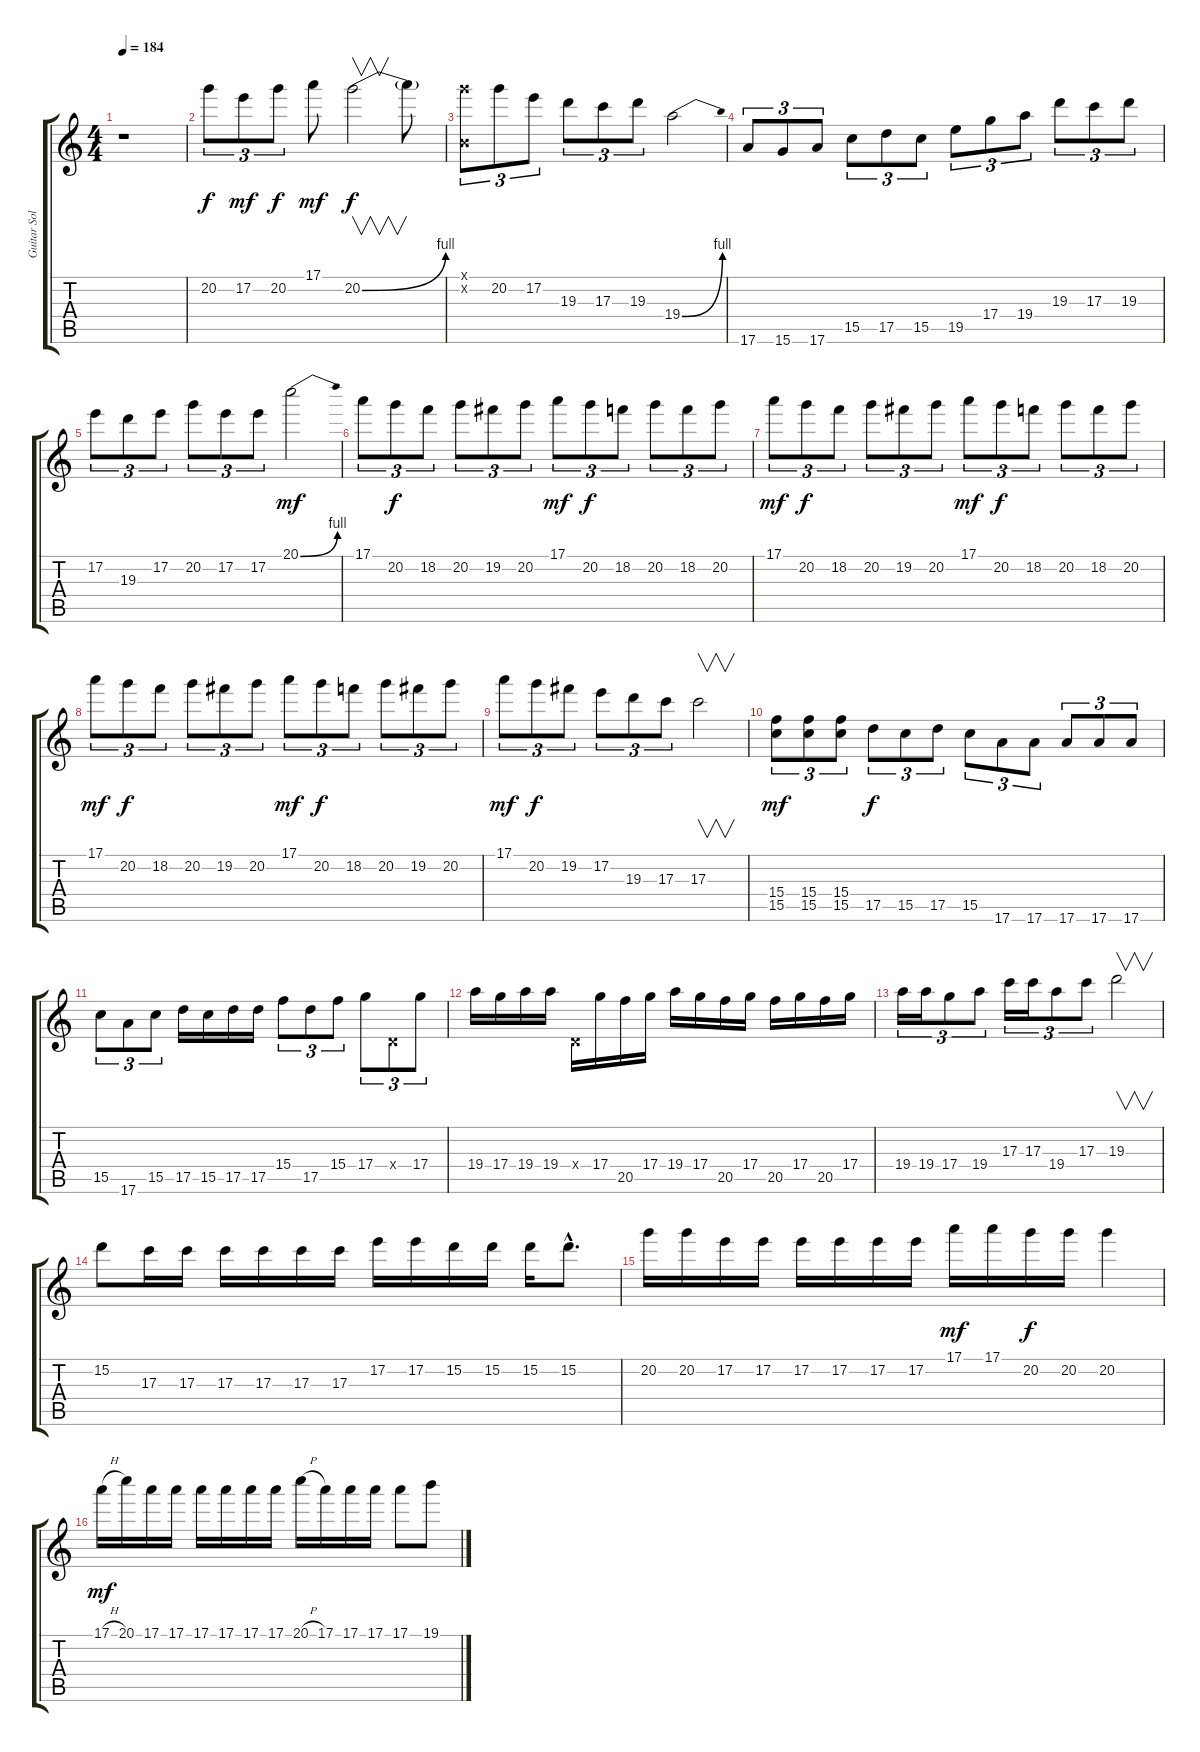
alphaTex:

\track ("Guitar Solo" "Guitar Sol") {instrument overdrivenguitar}
\staff {score tabs}
\tuning (E4 B3 G3 D3 A2 E2) {hide}
\ts (4 4)
\tempo 184
\clef g2
\ks c
r.1{dy f} |
20.2.8{tu (3 2)} 17.2.8{tu (3 2) dy mf} 20.2.8{tu (3 2) dy f} 17.1.8{dy mf} 20.2{be (bend 0 0 60 4)}.2{v dy f} 20.2{t}.8 |
(15.1{x} 0.2{x}).8{tu (3 2)} 20.2.8{tu (3 2)} 17.2.8{tu (3 2)} 19.3.8{tu (3 2)} 17.3.8{tu (3 2)} 19.3.8{tu (3 2)} 19.4{be (bend 0 0 60 4)}.2 |
17.6.8{tu (3 2)} 15.6.8{tu (3 2)} 17.6.8{tu (3 2)} 15.5.8{tu (3 2)} 17.5.8{tu (3 2)} 15.5.8{tu (3 2)} 19.5.8{tu (3 2)} 17.4.8{tu (3 2)} 19.4.8{tu (3 2)} 19.3.8{tu (3 2)} 17.3.8{tu (3 2)} 19.3.8{tu (3 2)} |
17.2.8{tu (3 2)} 19.3.8{tu (3 2)} 17.2.8{tu (3 2)} 20.2.8{tu (3 2)} 17.2.8{tu (3 2)} 17.2.8{tu (3 2)} 20.1{be (bend 0 0 60 4)}.2{dy mf} |
17.1.8{tu (3 2)} 20.2.8{tu (3 2) dy f} 18.2.8{tu (3 2)} 20.2.8{tu (3 2)} 19.2.8{tu (3 2)} 20.2.8{tu (3 2)} 17.1.8{tu (3 2) dy mf} 20.2.8{tu (3 2) dy f} 18.2.8{tu (3 2)} 20.2.8{tu (3 2)} 18.2.8{tu (3 2)} 20.2.8{tu (3 2)} |
17.1.8{tu (3 2) dy mf} 20.2.8{tu (3 2) dy f} 18.2.8{tu (3 2)} 20.2.8{tu (3 2)} 19.2.8{tu (3 2)} 20.2.8{tu (3 2)} 17.1.8{tu (3 2) dy mf} 20.2.8{tu (3 2) dy f} 18.2.8{tu (3 2)} 20.2.8{tu (3 2)} 18.2.8{tu (3 2)} 20.2.8{tu (3 2)} |
17.1.8{tu (3 2) dy mf} 20.2.8{tu (3 2) dy f} 18.2.8{tu (3 2)} 20.2.8{tu (3 2)} 19.2.8{tu (3 2)} 20.2.8{tu (3 2)} 17.1.8{tu (3 2) dy mf} 20.2.8{tu (3 2) dy f} 18.2.8{tu (3 2)} 20.2.8{tu (3 2)} 19.2.8{tu (3 2)} 20.2.8{tu (3 2)} |
17.1.8{tu (3 2) dy mf} 20.2.8{tu (3 2) dy f} 19.2.8{tu (3 2)} 17.2.8{tu (3 2)} 19.3.8{tu (3 2)} 17.3.8{tu (3 2)} 17.3.2{v} |
(15.4 15.5).8{tu (3 2) dy mf} (15.4 15.5).8{tu (3 2)} (15.4 15.5).8{tu (3 2)} 17.5.8{tu (3 2) dy f} 15.5.8{tu (3 2)} 17.5.8{tu (3 2)} 15.5.8{tu (3 2)} 17.6.8{tu (3 2)} 17.6.8{tu (3 2)} 17.6.8{tu (3 2)} 17.6.8{tu (3 2)} 17.6.8{tu (3 2)} |
15.5.8{tu (3 2)} 17.6.8{tu (3 2)} 15.5.8{tu (3 2)} 17.5.16 15.5.16 17.5.16 17.5.16 15.4.8{tu (3 2)} 17.5.8{tu (3 2)} 15.4.8{tu (3 2)} 17.4.8{tu (3 2)} 0.4{x}.8{tu (3 2)} 17.4.8{tu (3 2)} |
19.4.16 17.4.16 19.4.16 19.4.16 0.4{x}.16 17.4.16 20.5.16 17.4.16 19.4.16 17.4.16 20.5.16 17.4.16 20.5.16 17.4.16 20.5.16 17.4.16 |
19.4.16{tu (3 2)} 19.4.16{tu (3 2)} 17.4.8{tu (3 2)} 19.4.8{tu (3 2)} 17.3.16{tu (3 2)} 17.3.16{tu (3 2)} 19.4.8{tu (3 2)} 17.3.8{tu (3 2)} 19.3.2{v} |
15.2.8 17.3.16 17.3.16 17.3.16 17.3.16 17.3.16 17.3.16 17.2.16 17.2.16 15.2.16 15.2.16 15.2.16 15.2{hac}.8{d} |
20.2.16 20.2.16 17.2.16 17.2.16 17.2.16 17.2.16 17.2.16 17.2.16 17.1.16{dy mf} 17.1.16 20.2.16{dy f} 20.2.16 20.2.4 |
17.1{h}.16{dy mf} 20.1.16 17.1.16 17.1.16 17.1.16 17.1.16 17.1.16 17.1.16 20.1{h}.16 17.1.16 17.1.16 17.1.16 17.1.8 19.1.8
